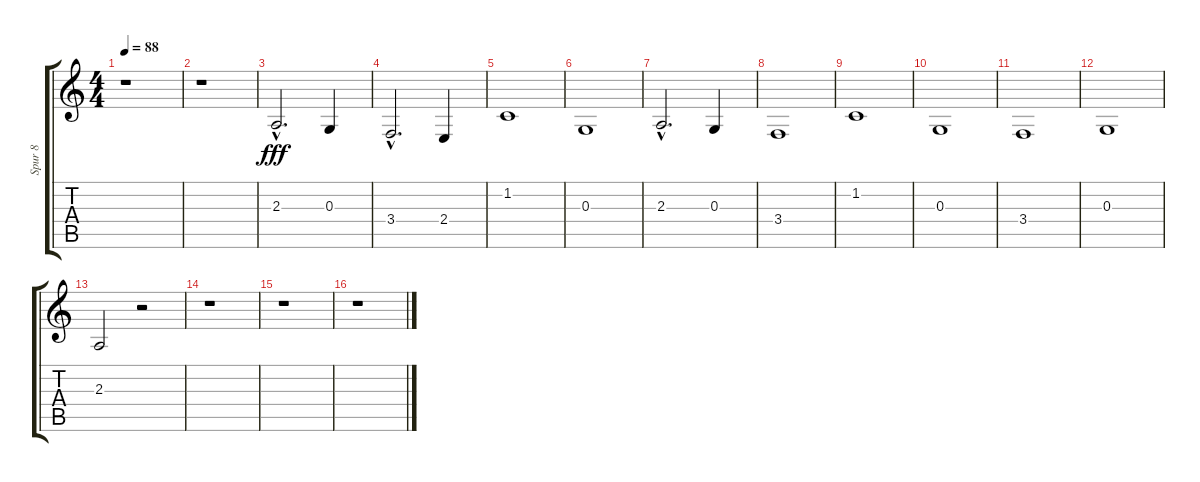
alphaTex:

\track ("Spur 8" "Spur 8") {instrument pad2warm}
\staff {score tabs}
\tuning (E4 B3 G3 D3 A2 E2) {hide}
\ts (4 4)
\tempo 88
\clef g2
\ks c
r.1{dy fff} |
r.1 |
2.3{hac}.2{d} 0.3.4 |
3.4{hac}.2{d} 2.4.4 |
1.2.1 |
0.3.1 |
2.3{hac}.2{d} 0.3.4 |
3.4.1 |
1.2.1 |
0.3.1 |
3.4.1 |
0.3.1 |
2.3.2 r.2 |
r.1 |
r.1 |
r.1
